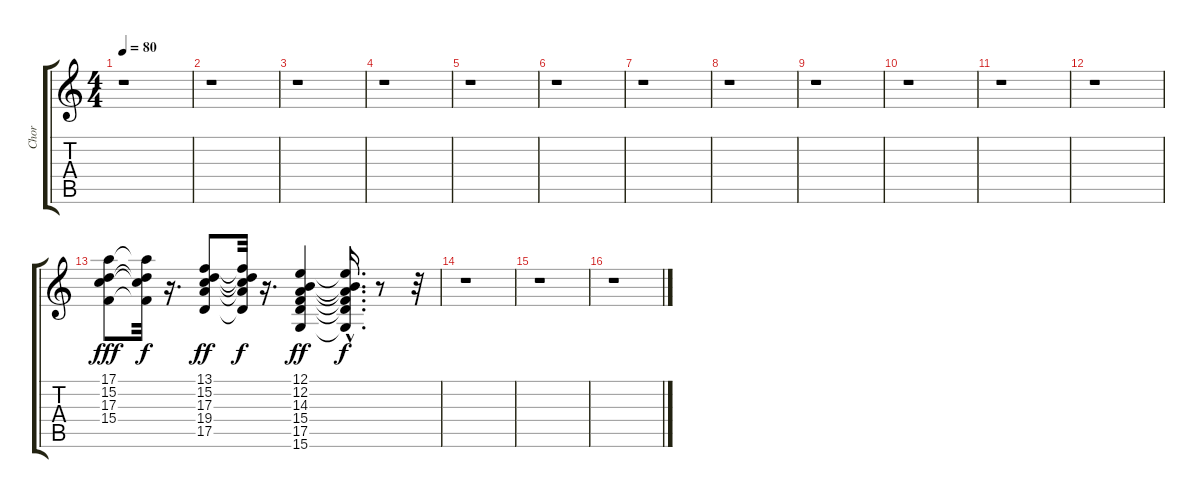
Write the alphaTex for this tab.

\track ("Chor" "Chor") {instrument percussiveorgan}
\staff {score tabs}
\tuning (E4 B3 G3 D3 A2 E2) {hide}
\ts (4 4)
\tempo 80
\clef g2
\ks c
r.1{dy f} |
r.1 |
r.1 |
r.1 |
r.1 |
r.1 |
r.1 |
r.1 |
r.1 |
r.1 |
r.1 |
r.1 |
(17.1 15.2 17.3 15.4).8{dy fff} (17.1{t} 15.2{t} 17.3{t} 15.4{t}).32{dy f} r.16{d} (13.1 15.2 17.3 19.4 17.5).8{dy ff} (13.1{t} 15.2{t} 17.3{t} 19.4{t} 17.5{t}).32{dy f} r.16{d} (12.1 12.2 14.3 15.4 17.5 15.6).4{dy ff} (12.1{hac t} 12.2{hac t} 14.3{hac t} 15.4{hac t} 17.5{hac t} 15.6{hac t}).16{d dy f} r.8 r.32 |
r.1 |
r.1 |
r.1
